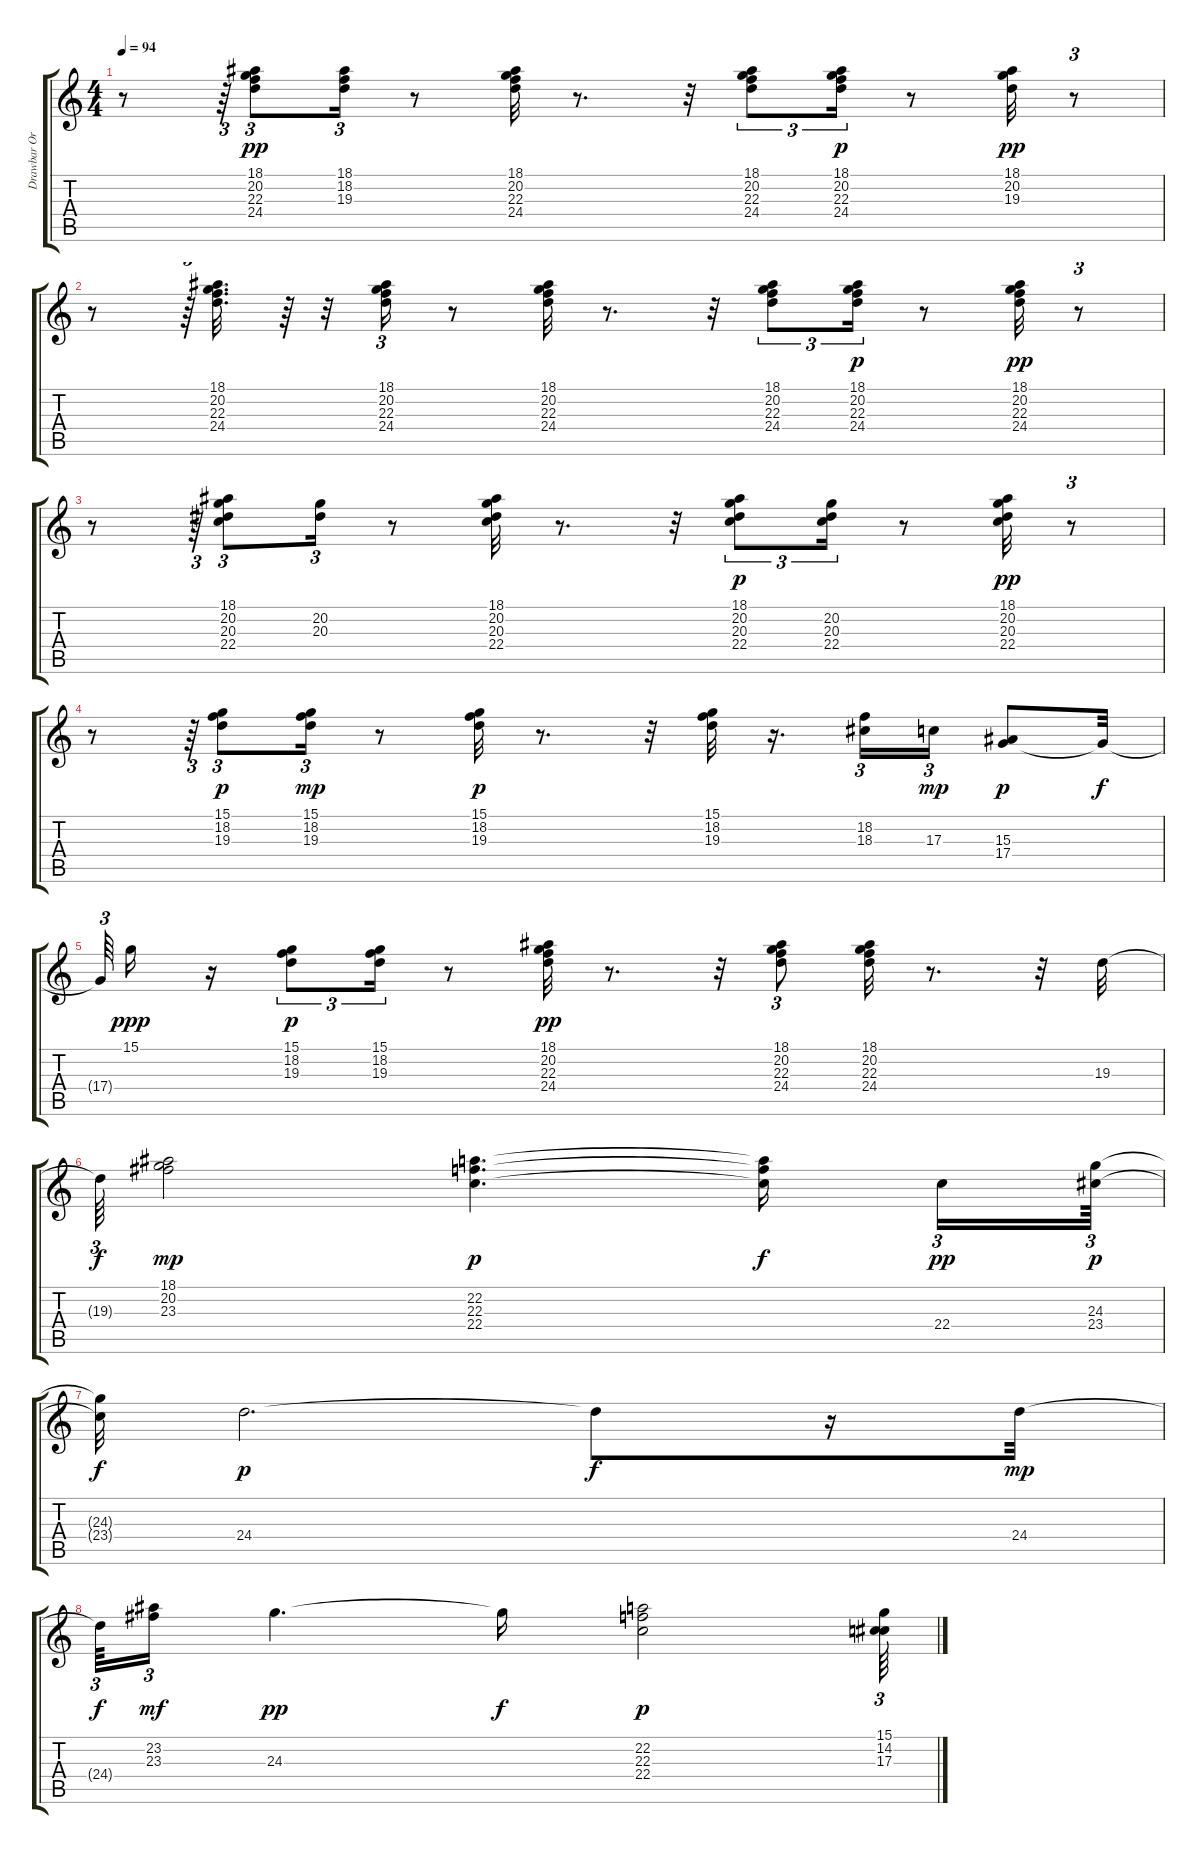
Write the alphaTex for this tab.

\track ("Drawbar Organ" "Drawbar Or") {instrument drawbarorgan}
\staff {score tabs}
\tuning (E4 B3 G3 D3 A2 E2) {hide}
\ts (4 4)
\tempo 94
\clef g2
\ks c
r.8{dy pp} r.64{tu (3 2)} (18.1 20.2 22.3 24.4).8{tu (3 2)} (18.1 18.2 19.3).16{tu (3 2)} r.8 (18.1 20.2 22.3 24.4).32 r.8{d} r.32 (18.1 20.2 22.3 24.4).8{tu (3 2)} (18.1 20.2 22.3 24.4).16{tu (3 2) dy p} r.8 (18.1 20.2 19.3).32{dy pp} r.8{tu (3 2)} |
r.8 r.64{tu (3 2)} (18.1 20.2 22.3 24.4).32{d} r.64 r.32 (18.1 20.2 22.3 24.4).16{tu (3 2)} r.8 (18.1 20.2 22.3 24.4).32 r.8{d} r.32 (18.1 20.2 22.3 24.4).8{tu (3 2)} (18.1 20.2 22.3 24.4).16{tu (3 2) dy p} r.8 (18.1 20.2 22.3 24.4).32{dy pp} r.8{tu (3 2)} |
r.8 r.64{tu (3 2)} (18.1 20.2 20.3 22.4).8{tu (3 2)} (20.2 20.3).16{tu (3 2)} r.8 (18.1 20.2 20.3 22.4).32 r.8{d} r.32 (18.1 20.2 20.3 22.4).8{tu (3 2) dy p} (20.2 20.3 22.4).16{tu (3 2)} r.8 (18.1 20.2 20.3 22.4).32{dy pp} r.8{tu (3 2)} |
r.8 r.64{tu (3 2)} (15.1 18.2 19.3).8{tu (3 2) dy p} (15.1 18.2 19.3).16{tu (3 2) dy mp} r.8 (15.1 18.2 19.3).32{dy p} r.8{d} r.32 (15.1 18.2 19.3).32 r.16{d} (18.2 18.3).16{tu (3 2)} 17.3.16{tu (3 2) dy mp} (15.3 17.4).8{dy p} 17.4{t}.32{dy f} |
17.4{t}.64{tu (3 2)} 15.1.16{dy ppp} r.16 (15.1 18.2 19.3).8{tu (3 2) dy p} (15.1 18.2 19.3).16{tu (3 2)} r.8 (18.1 20.2 22.3 24.4).32{dy pp} r.8{d} r.32 (18.1 20.2 22.3 24.4).8{tu (3 2)} (18.1 20.2 22.3 24.4).32 r.8{d} r.32 19.3.32 |
19.3{t}.64{tu (3 2) dy f} (18.1 20.2 23.3).2{dy mp} (22.2 22.3 22.4).4{d dy p} (22.2{t} 22.3{t} 22.4{t}).16{dy f beam splitsecondary} 22.4.16{tu (3 2) dy pp} (24.3 23.4).64{tu (3 2) dy p} |
(24.3{t} 23.4{t}).32{dy f} 24.4.2{d dy p} 24.4{t}.8{dy f} r.16 24.4.32{dy mp} |
24.4{t}.64{tu (3 2) dy f} (23.2 23.3).16{tu (3 2) dy mf} 24.3.4{d dy pp} 24.3{t}.16{dy f} (22.2 22.3 22.4).2{dy p} (15.1 14.2 17.3).64{tu (3 2)}
